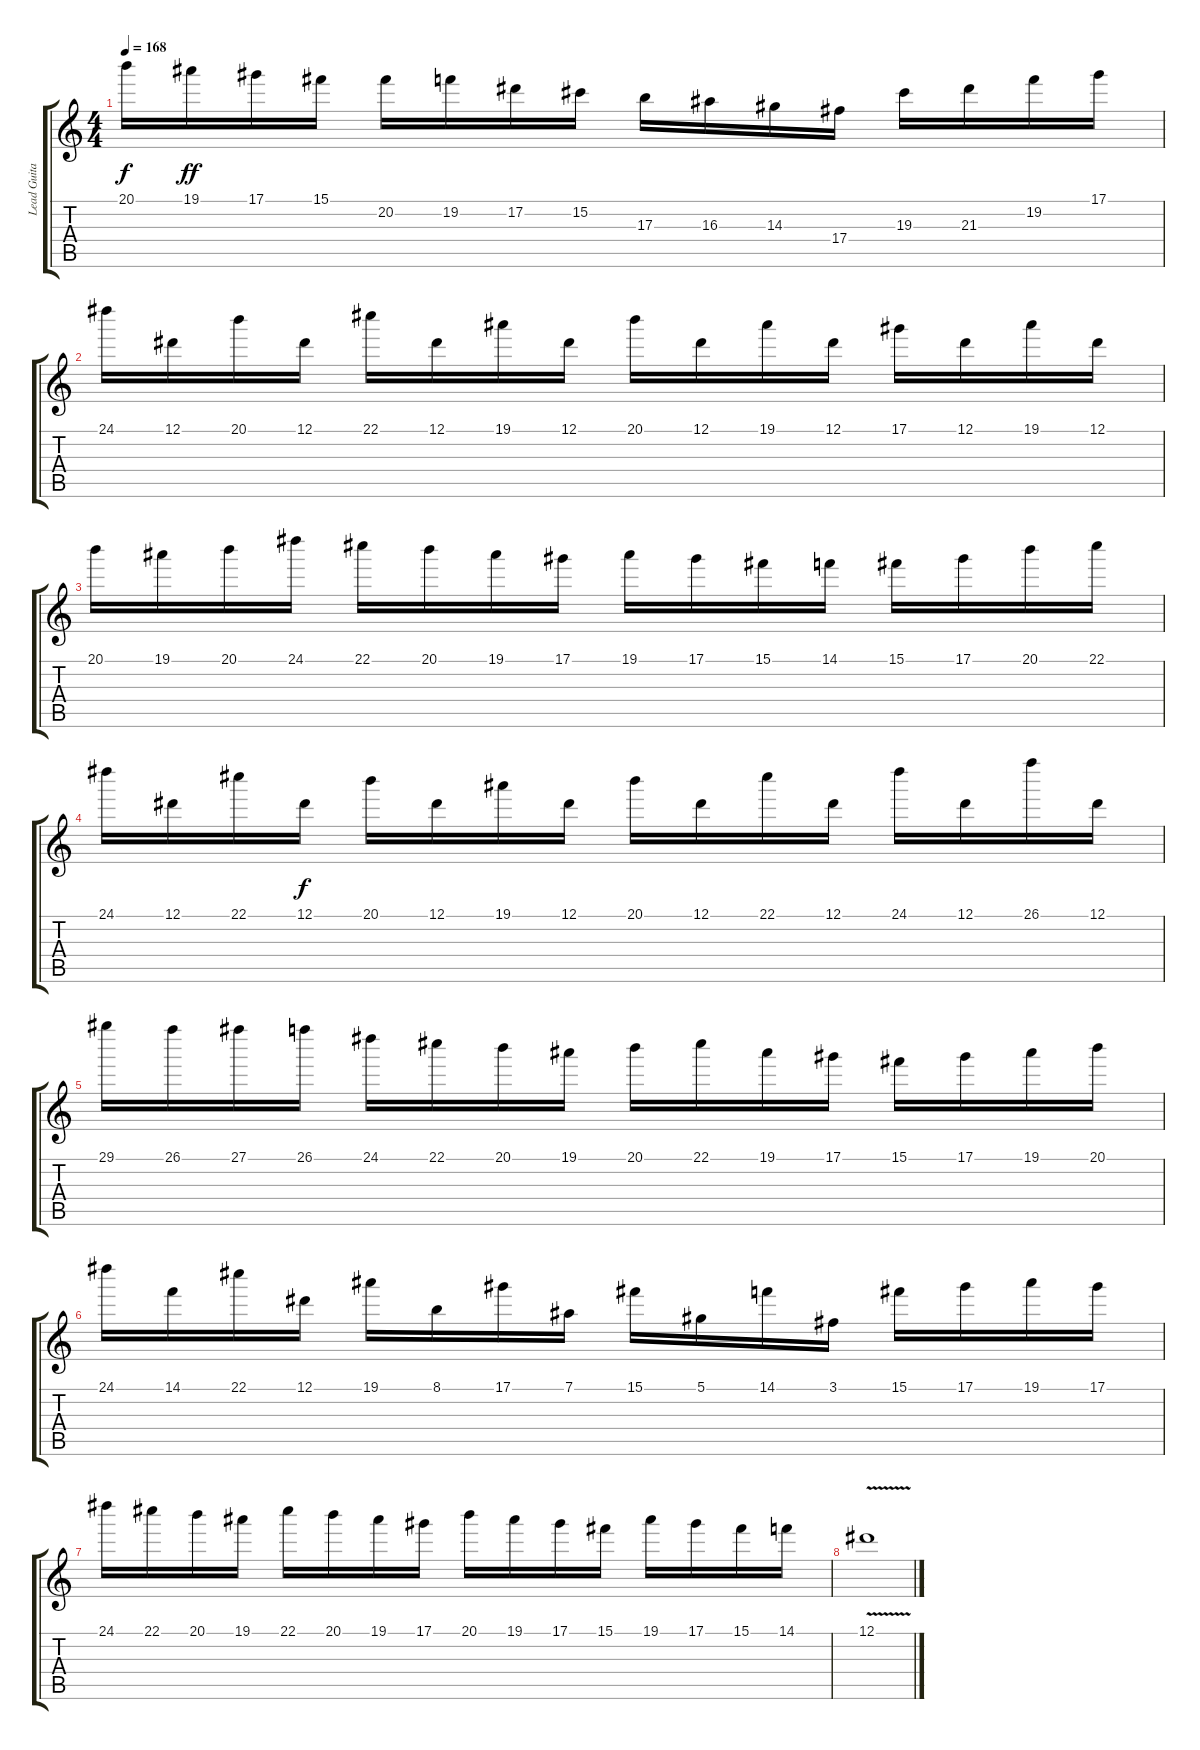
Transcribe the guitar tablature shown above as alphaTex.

\track ("Lead Guitar" "Lead Guita") {instrument overdrivenguitar}
\staff {score tabs}
\tuning (Eb4 Bb3 Gb3 Db3 Ab2 Eb2) {hide}
\ts (4 4)
\tempo 168
\clef g2
\ks c
20.1{t}.16{dy f} 19.1.16{dy ff} 17.1.16 15.1.16 20.2.16 19.2.16 17.2.16 15.2.16 17.3.16 16.3.16 14.3.16 17.4.16 19.3.16 21.3.16 19.2.16 17.1.16 |
24.1.16 12.1.16 20.1.16 12.1.16 22.1.16 12.1.16 19.1.16 12.1.16 20.1.16 12.1.16 19.1.16 12.1.16 17.1.16 12.1.16 19.1.16 12.1.16 |
20.1.16 19.1.16 20.1.16 24.1.16 22.1.16 20.1.16 19.1.16 17.1.16 19.1.16 17.1.16 15.1.16 14.1.16 15.1.16 17.1.16 20.1.16 22.1.16 |
24.1.16 12.1.16 22.1.16 12.1.16{dy f} 20.1.16 12.1.16 19.1.16 12.1.16 20.1.16 12.1.16 22.1.16 12.1.16 24.1.16 12.1.16 26.1.16 12.1.16 |
29.1.16 26.1.16 27.1.16 26.1.16 24.1.16 22.1.16 20.1.16 19.1.16 20.1.16 22.1.16 19.1.16 17.1.16 15.1.16 17.1.16 19.1.16 20.1.16 |
24.1.16 14.1.16 22.1.16 12.1.16 19.1.16 8.1.16 17.1.16 7.1.16 15.1.16 5.1.16 14.1.16 3.1.16 15.1.16 17.1.16 19.1.16 17.1.16 |
24.1.16 22.1.16 20.1.16 19.1.16 22.1.16 20.1.16 19.1.16 17.1.16 20.1.16 19.1.16 17.1.16 15.1.16 19.1.16 17.1.16 15.1.16 14.1.16 |
12.1{v}.1
